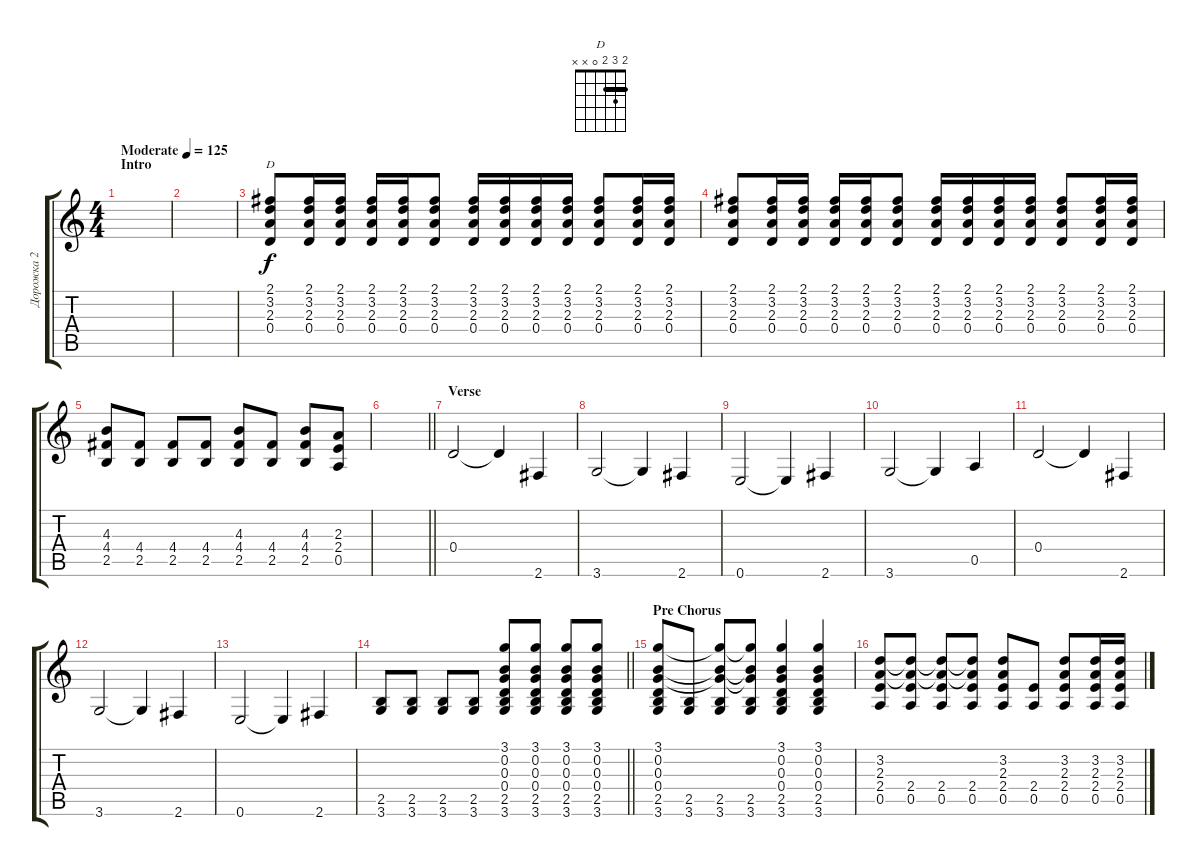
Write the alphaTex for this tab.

\track ("Дорожка 2" "Дорожка 2") {instrument acousticguitarsteel}
\staff {score tabs}
\tuning (E4 B3 G3 D3 A2 E2) {hide}
\chord ("D" 2 3 2 0 x x) {barre 2}
\ts (4 4)
\section ("" "Intro")
\tempo (125 "Moderate")
\clef g2
\ks c
|
|
(2.1 3.2 2.3 0.4).8{ch "D"} (2.1 3.2 2.3 0.4).16 (2.1 3.2 2.3 0.4).16 (2.1 3.2 2.3 0.4).16 (2.1 3.2 2.3 0.4).16 (2.1 3.2 2.3 0.4).8 (2.1 3.2 2.3 0.4).16 (2.1 3.2 2.3 0.4).16 (2.1 3.2 2.3 0.4).16 (2.1 3.2 2.3 0.4).16 (2.1 3.2 2.3 0.4).8 (2.1 3.2 2.3 0.4).16 (2.1 3.2 2.3 0.4).16 |
(2.1 3.2 2.3 0.4).8 (2.1 3.2 2.3 0.4).16 (2.1 3.2 2.3 0.4).16 (2.1 3.2 2.3 0.4).16 (2.1 3.2 2.3 0.4).16 (2.1 3.2 2.3 0.4).8 (2.1 3.2 2.3 0.4).16 (2.1 3.2 2.3 0.4).16 (2.1 3.2 2.3 0.4).16 (2.1 3.2 2.3 0.4).16 (2.1 3.2 2.3 0.4).8 (2.1 3.2 2.3 0.4).16 (2.1 3.2 2.3 0.4).16 |
(4.3 4.4 2.5).8 (4.4 2.5).8 (4.4 2.5).8 (4.4 2.5).8 (4.3 4.4 2.5).8 (4.4 2.5).8 (4.3 4.4 2.5).8 (2.3 2.4 0.5).8 |
\barLineRight lightlight
|
\section ("" "Verse")
0.4.2 0.4{t}.4 2.6.4 |
3.6.2 3.6{t}.4 2.6.4 |
0.6.2 0.6{t}.4 2.6.4 |
3.6.2 3.6{t}.4 0.5.4 |
0.4.2 0.4{t}.4 2.6.4 |
3.6.2 3.6{t}.4 2.6.4 |
0.6.2 0.6{t}.4 2.6.4 |
\barLineRight lightlight
(2.5 3.6).8 (2.5 3.6).8 (2.5 3.6).8 (2.5 3.6).8 (3.1 0.2 0.3 0.4 2.5 3.6).8 (3.1 0.2 0.3 0.4 2.5 3.6).8 (3.1 0.2 0.3 0.4 2.5 3.6).8 (3.1 0.2 0.3 0.4 2.5 3.6).8 |
\section ("" "Pre Chorus")
(3.1 0.2 0.3 0.4 2.5 3.6).8 (2.5 3.6).8 (3.1{t} 0.2{t} 0.3{t} 2.5 3.6).8 (3.1{t} 0.2{t} 0.3{t} 2.5 3.6).8 (3.1 0.2 0.3 0.4 2.5 3.6).4 (3.1 0.2 0.3 0.4 2.5 3.6).4 |
(3.2 2.3 2.4 0.5).8 (3.2{t} 2.3{t} 2.4 0.5).8 (3.2{t} 2.3{t} 2.4 0.5).8 (3.2{t} 2.3{t} 2.4 0.5).8 (3.2 2.3 2.4 0.5).8 (2.4 0.5).8 (3.2 2.3 2.4 0.5).8 (3.2 2.3 2.4 0.5).16 (3.2 2.3 2.4 0.5).16
